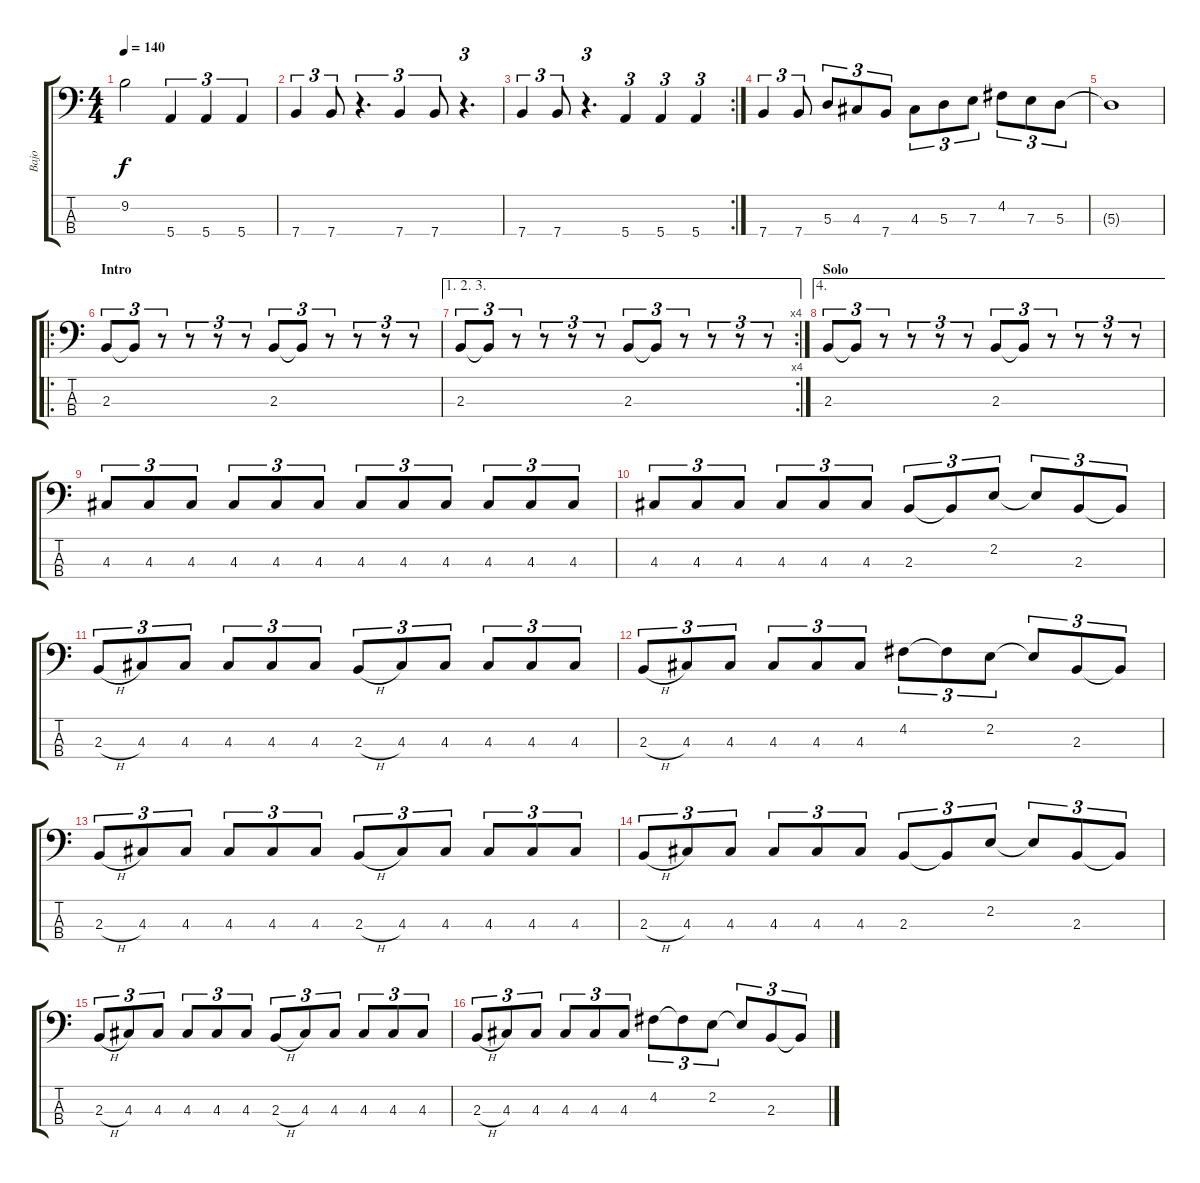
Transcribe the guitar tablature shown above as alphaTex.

\track ("Bajo" "Bajo") {instrument electricbasspick}
\staff {score tabs}
\tuning (G2 D2 A1 E1) {hide}
\ts (4 4)
\tempo 140
\clef f4
\ks c
9.2{t}.2{dy f} 5.4.4{tu (3 2)} 5.4.4{tu (3 2)} 5.4.4{tu (3 2)} |
7.4.4{tu (3 2)} 7.4.8{tu (3 2)} r.4{d tu (3 2)} 7.4.4{tu (3 2)} 7.4.8{tu (3 2)} r.4{d tu (3 2)} |
\rc 2
7.4.4{tu (3 2)} 7.4.8{tu (3 2)} r.4{d tu (3 2)} 5.4.4{tu (3 2)} 5.4.4{tu (3 2)} 5.4.4{tu (3 2)} |
7.4.4{tu (3 2)} 7.4.8{tu (3 2)} 5.3.8{tu (3 2)} 4.3.8{tu (3 2)} 7.4.8{tu (3 2)} 4.3.8{tu (3 2)} 5.3.8{tu (3 2)} 7.3.8{tu (3 2)} 4.2.8{tu (3 2)} 7.3.8{tu (3 2)} 5.3.8{tu (3 2)} |
5.3{t}.1 |
\ro
\section ("" "Intro")
2.3.8{tu (3 2)} 2.3{t}.8{tu (3 2)} r.8{tu (3 2)} r.8{tu (3 2)} r.8{tu (3 2)} r.8{tu (3 2)} 2.3.8{tu (3 2)} 2.3{t}.8{tu (3 2)} r.8{tu (3 2)} r.8{tu (3 2)} r.8{tu (3 2)} r.8{tu (3 2)} |
\ae (1 2 3)
\rc 4
2.3.8{tu (3 2)} 2.3{t}.8{tu (3 2)} r.8{tu (3 2)} r.8{tu (3 2)} r.8{tu (3 2)} r.8{tu (3 2)} 2.3.8{tu (3 2)} 2.3{t}.8{tu (3 2)} r.8{tu (3 2)} r.8{tu (3 2)} r.8{tu (3 2)} r.8{tu (3 2)} |
\ae 4
\section ("" "Solo")
2.3.8{tu (3 2)} 2.3{t}.8{tu (3 2)} r.8{tu (3 2)} r.8{tu (3 2)} r.8{tu (3 2)} r.8{tu (3 2)} 2.3.8{tu (3 2)} 2.3{t}.8{tu (3 2)} r.8{tu (3 2)} r.8{tu (3 2)} r.8{tu (3 2)} r.8{tu (3 2)} |
4.3.8{tu (3 2)} 4.3.8{tu (3 2)} 4.3.8{tu (3 2)} 4.3.8{tu (3 2)} 4.3.8{tu (3 2)} 4.3.8{tu (3 2)} 4.3.8{tu (3 2)} 4.3.8{tu (3 2)} 4.3.8{tu (3 2)} 4.3.8{tu (3 2)} 4.3.8{tu (3 2)} 4.3.8{tu (3 2)} |
4.3.8{tu (3 2)} 4.3.8{tu (3 2)} 4.3.8{tu (3 2)} 4.3.8{tu (3 2)} 4.3.8{tu (3 2)} 4.3.8{tu (3 2)} 2.3.8{tu (3 2)} 2.3{t}.8{tu (3 2)} 2.2.8{tu (3 2)} 2.2{t}.8{tu (3 2)} 2.3.8{tu (3 2)} 2.3{t}.8{tu (3 2)} |
2.3{h}.8{tu (3 2)} 4.3.8{tu (3 2)} 4.3.8{tu (3 2)} 4.3.8{tu (3 2)} 4.3.8{tu (3 2)} 4.3.8{tu (3 2)} 2.3{h}.8{tu (3 2)} 4.3.8{tu (3 2)} 4.3.8{tu (3 2)} 4.3.8{tu (3 2)} 4.3.8{tu (3 2)} 4.3.8{tu (3 2)} |
2.3{h}.8{tu (3 2)} 4.3.8{tu (3 2)} 4.3.8{tu (3 2)} 4.3.8{tu (3 2)} 4.3.8{tu (3 2)} 4.3.8{tu (3 2)} 4.2.8{tu (3 2)} 4.2{t}.8{tu (3 2)} 2.2.8{tu (3 2)} 2.2{t}.8{tu (3 2)} 2.3.8{tu (3 2)} 2.3{t}.8{tu (3 2)} |
2.3{h}.8{tu (3 2)} 4.3.8{tu (3 2)} 4.3.8{tu (3 2)} 4.3.8{tu (3 2)} 4.3.8{tu (3 2)} 4.3.8{tu (3 2)} 2.3{h}.8{tu (3 2)} 4.3.8{tu (3 2)} 4.3.8{tu (3 2)} 4.3.8{tu (3 2)} 4.3.8{tu (3 2)} 4.3.8{tu (3 2)} |
2.3{h}.8{tu (3 2)} 4.3.8{tu (3 2)} 4.3.8{tu (3 2)} 4.3.8{tu (3 2)} 4.3.8{tu (3 2)} 4.3.8{tu (3 2)} 2.3.8{tu (3 2)} 2.3{t}.8{tu (3 2)} 2.2.8{tu (3 2)} 2.2{t}.8{tu (3 2)} 2.3.8{tu (3 2)} 2.3{t}.8{tu (3 2)} |
2.3{h}.8{tu (3 2)} 4.3.8{tu (3 2)} 4.3.8{tu (3 2)} 4.3.8{tu (3 2)} 4.3.8{tu (3 2)} 4.3.8{tu (3 2)} 2.3{h}.8{tu (3 2)} 4.3.8{tu (3 2)} 4.3.8{tu (3 2)} 4.3.8{tu (3 2)} 4.3.8{tu (3 2)} 4.3.8{tu (3 2)} |
2.3{h}.8{tu (3 2)} 4.3.8{tu (3 2)} 4.3.8{tu (3 2)} 4.3.8{tu (3 2)} 4.3.8{tu (3 2)} 4.3.8{tu (3 2)} 4.2.8{tu (3 2)} 4.2{t}.8{tu (3 2)} 2.2.8{tu (3 2)} 2.2{t}.8{tu (3 2)} 2.3.8{tu (3 2)} 2.3{t}.8{tu (3 2)}
